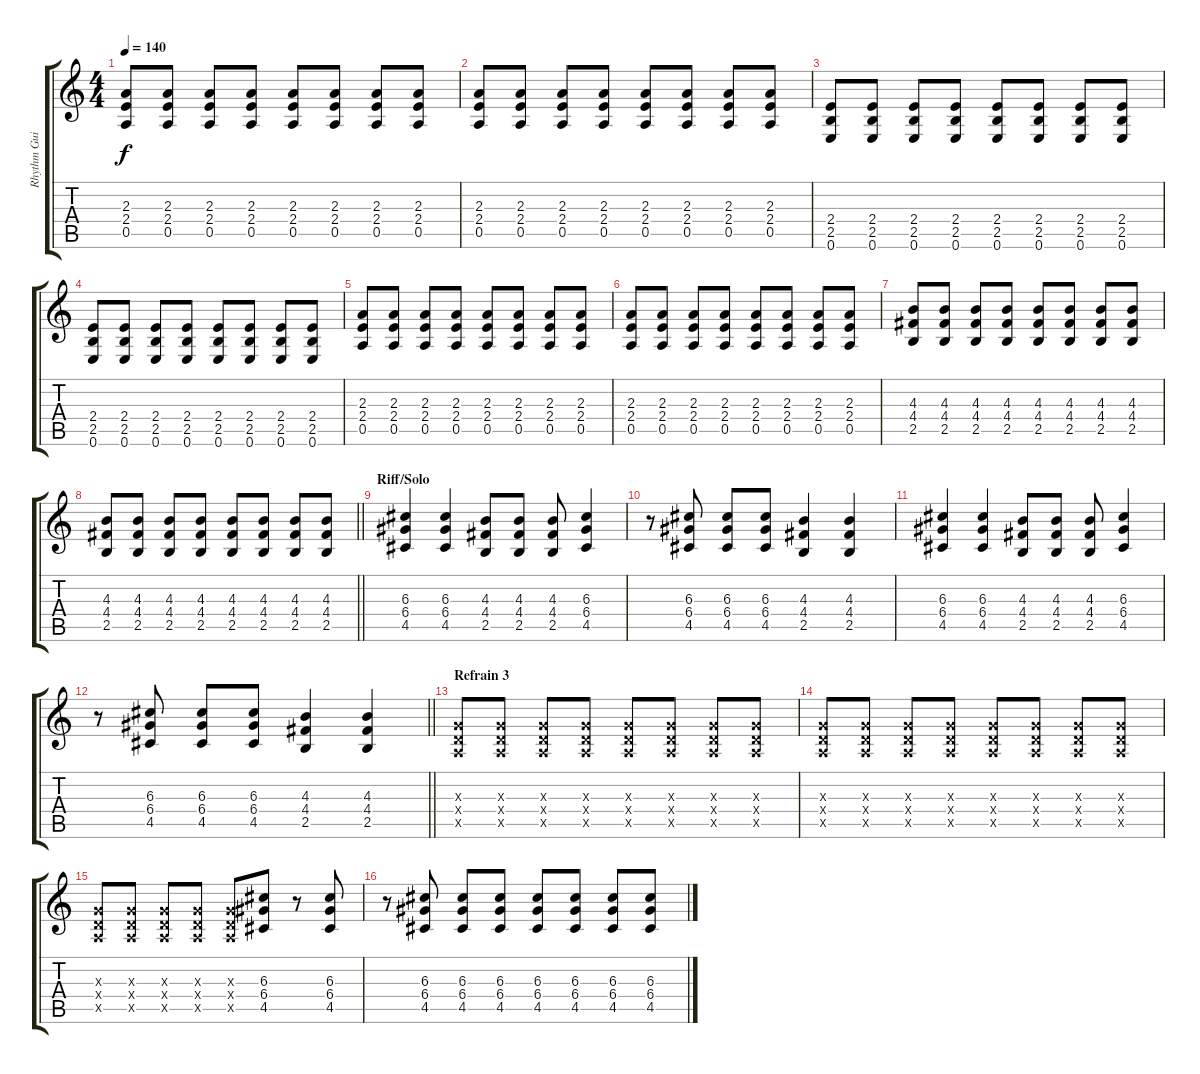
\track ("Rhythm Guitar" "Rhythm Gui") {instrument distortionguitar}
\staff {score tabs}
\tuning (E4 B3 G3 D3 A2 E2) {hide}
\ts (4 4)
\tempo 140
\clef g2
\ks c
(2.3 2.4 0.5).8{dy f} (2.3 2.4 0.5).8 (2.3 2.4 0.5).8 (2.3 2.4 0.5).8 (2.3 2.4 0.5).8 (2.3 2.4 0.5).8 (2.3 2.4 0.5).8 (2.3 2.4 0.5).8 |
(2.3 2.4 0.5).8 (2.3 2.4 0.5).8 (2.3 2.4 0.5).8 (2.3 2.4 0.5).8 (2.3 2.4 0.5).8 (2.3 2.4 0.5).8 (2.3 2.4 0.5).8 (2.3 2.4 0.5).8 |
(2.4 2.5 0.6).8 (2.4 2.5 0.6).8 (2.4 2.5 0.6).8 (2.4 2.5 0.6).8 (2.4 2.5 0.6).8 (2.4 2.5 0.6).8 (2.4 2.5 0.6).8 (2.4 2.5 0.6).8 |
(2.4 2.5 0.6).8 (2.4 2.5 0.6).8 (2.4 2.5 0.6).8 (2.4 2.5 0.6).8 (2.4 2.5 0.6).8 (2.4 2.5 0.6).8 (2.4 2.5 0.6).8 (2.4 2.5 0.6).8 |
(2.3 2.4 0.5).8 (2.3 2.4 0.5).8 (2.3 2.4 0.5).8 (2.3 2.4 0.5).8 (2.3 2.4 0.5).8 (2.3 2.4 0.5).8 (2.3 2.4 0.5).8 (2.3 2.4 0.5).8 |
(2.3 2.4 0.5).8 (2.3 2.4 0.5).8 (2.3 2.4 0.5).8 (2.3 2.4 0.5).8 (2.3 2.4 0.5).8 (2.3 2.4 0.5).8 (2.3 2.4 0.5).8 (2.3 2.4 0.5).8 |
(4.3 4.4 2.5).8 (4.3 4.4 2.5).8 (4.3 4.4 2.5).8 (4.3 4.4 2.5).8 (4.3 4.4 2.5).8 (4.3 4.4 2.5).8 (4.3 4.4 2.5).8 (4.3 4.4 2.5).8 |
\barLineRight lightlight
(4.3 4.4 2.5).8 (4.3 4.4 2.5).8 (4.3 4.4 2.5).8 (4.3 4.4 2.5).8 (4.3 4.4 2.5).8 (4.3 4.4 2.5).8 (4.3 4.4 2.5).8 (4.3 4.4 2.5).8 |
\section ("" "Riff/Solo")
(6.3 6.4 4.5).4 (6.3 6.4 4.5).4 (4.3 4.4 2.5).8 (4.3 4.4 2.5).8 (4.3 4.4 2.5).8 (6.3 6.4 4.5).4 |
r.8 (6.3 6.4 4.5).8 (6.3 6.4 4.5).8 (6.3 6.4 4.5).8 (4.3 4.4 2.5).4 (4.3 4.4 2.5).4 |
(6.3 6.4 4.5).4 (6.3 6.4 4.5).4 (4.3 4.4 2.5).8 (4.3 4.4 2.5).8 (4.3 4.4 2.5).8 (6.3 6.4 4.5).4 |
\barLineRight lightlight
r.8 (6.3 6.4 4.5).8 (6.3 6.4 4.5).8 (6.3 6.4 4.5).8 (4.3 4.4 2.5).4 (4.3 4.4 2.5).4 |
\section ("" "Refrain 3")
(0.3{x} 0.4{x} 0.5{x}).8 (0.3{x} 0.4{x} 0.5{x}).8 (0.3{x} 0.4{x} 0.5{x}).8 (0.3{x} 0.4{x} 0.5{x}).8 (0.3{x} 0.4{x} 0.5{x}).8 (0.3{x} 0.4{x} 0.5{x}).8 (0.3{x} 0.4{x} 0.5{x}).8 (0.3{x} 0.4{x} 0.5{x}).8 |
(0.3{x} 0.4{x} 0.5{x}).8 (0.3{x} 0.4{x} 0.5{x}).8 (0.3{x} 0.4{x} 0.5{x}).8 (0.3{x} 0.4{x} 0.5{x}).8 (0.3{x} 0.4{x} 0.5{x}).8 (0.3{x} 0.4{x} 0.5{x}).8 (0.3{x} 0.4{x} 0.5{x}).8 (0.3{x} 0.4{x} 0.5{x}).8 |
(0.3{x} 0.4{x} 0.5{x}).8 (0.3{x} 0.4{x} 0.5{x}).8 (0.3{x} 0.4{x} 0.5{x}).8 (0.3{x} 0.4{x} 0.5{x}).8 (0.3{x} 0.4{x} 0.5{x}).8 (6.3 6.4 4.5).8 r.8 (6.3 6.4 4.5).8 |
r.8 (6.3 6.4 4.5).8 (6.3 6.4 4.5).8 (6.3 6.4 4.5).8 (6.3 6.4 4.5).8 (6.3 6.4 4.5).8 (6.3 6.4 4.5).8 (6.3 6.4 4.5).8
